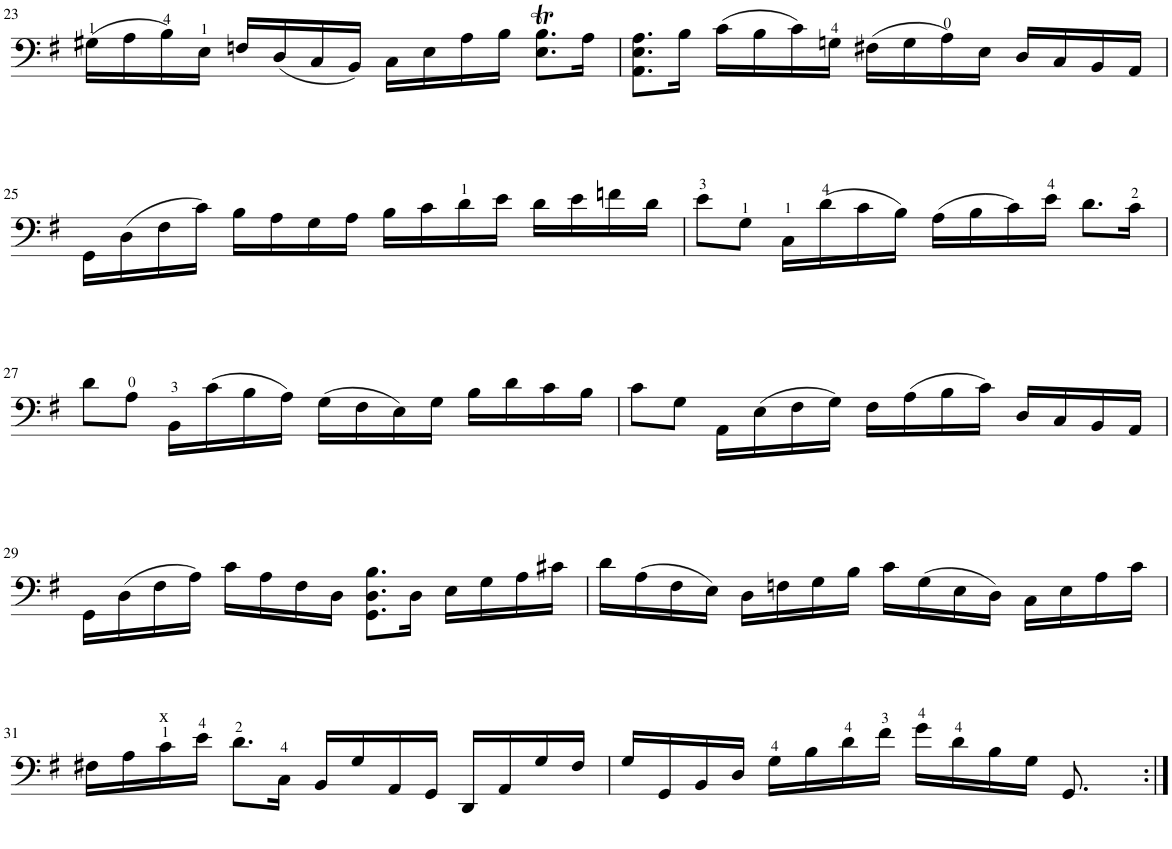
**kern
*part1
*staff1
*I"Violoncello
*I'Vc
!!LO:PB:g=z
*clefF4
*k[f#]
*M4/4
*met(c)
=23
(16G#X\LL
16A\
16B\)
16E\JJ
16Fn/LL
(16D/
16C/
16BB/JJ)
16C\LL
16E\
16A\
16B\JJ
8.E\T 8.B\TL
16A\Jk
=24
8.AA\ 8.E\ 8.A\L
16B\Jk
(16c\LL
16B\
16c\)
16Gn\JJ
(16F#X\LL
16G\
16A\)
16E\JJ
16D/LL
16C/
16BB/
16AA/JJ
!!LO:LB:g=z
=25
16GG\LL
(16D\
16F#\
16c\JJ)
16B\LL
16A\
16G\
16A\JJ
16B\LL
16c\
16d\
16e\JJ
16d\LL
16e\
16fn\
16d\JJ
=26
8e\L
8G\J
16C\LL
(16d\
16c\
16B\JJ)
(16A\LL
16B\
16c\)
16e\JJ
8.d\L
16c\Jk
!!LO:LB:g=z
=27
8d\L
8A\J
16BB\LL
(16c\
16B\
16A\JJ)
(16G\LL
16F#\
16E\)
16G\JJ
16B\LL
16d\
16c\
16B\JJ
=28
8c\L
8G\J
16AA\LL
(16E\
16F#\
16G\JJ)
16F#\LL
(16A\
16B\
16c\JJ)
16D/LL
16C/
16BB/
16AA/JJ
!!LO:LB:g=z
=29
16GG\LL
(16D\
16F#\
16A\JJ)
16c\LL
16A\
16F#\
16D\JJ
8.GG\ 8.D\ 8.B\L
16D\Jk
16E\LL
16G\
16A\
16c#X\JJ
=30
16d\LL
(16A\
16F#\
16E\JJ)
16D\LL
16Fn\
16G\
16B\JJ
16c\LL
(16G\
16E\
16D\JJ)
16C\LL
16E\
16A\
16c\JJ
!!LO:LB:g=z
=31
16F#X\LL
16A\
!LO:TX:a:t=x
16c\
16e\JJ
8.d\L
16C\Jk
16BB/LL
16G/
16AA/
16GG/JJ
16DD/LL
16AA/
16G/
16F#/JJ
=32
16G/LL
16GG/
16BB/
16D/JJ
16G\LL
16B\
16d\
16f#\JJ
16g\LL
16d\
16B\
16G\JJ
8.GG/
16ryy
=:|!
*-
